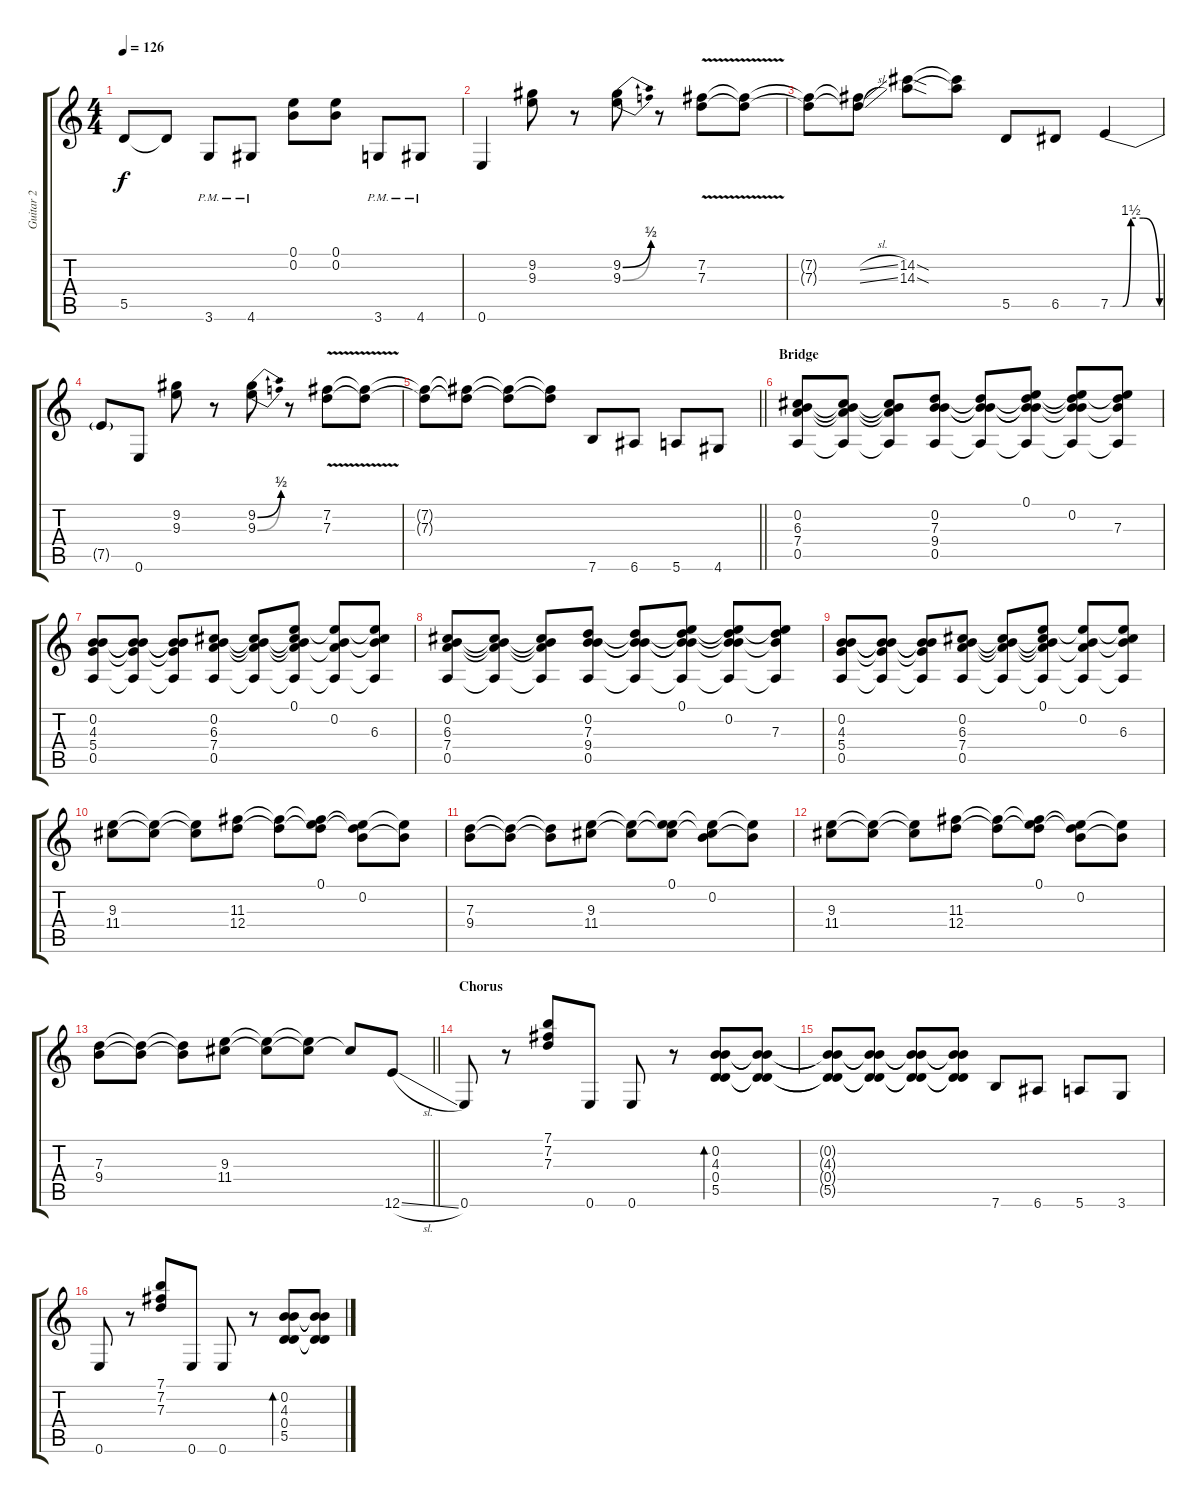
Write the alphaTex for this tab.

\track ("Guitar 2" "Guitar 2") {instrument overdrivenguitar}
\staff {score tabs}
\tuning (E4 B3 G3 D3 A2 E2) {hide}
\ts (4 4)
\tempo 126
\clef g2
\ks c
5.5{t}.8{dy f} 5.5{t}.8 3.6{pm}.8 4.6{pm}.8 (0.1 0.2).8 (0.1 0.2).8 3.6{pm}.8 4.6{pm}.8 |
0.6.4 (9.2 9.3).8 r.8 (9.2{be (bend 0 0 60 2)} 9.3{be (bend 0 0 60 3)}).8 r.8 (7.2{v} 7.3{v}).8 (7.2{t} 7.3{t}).8 |
(7.2{t} 7.3{t}).8 (7.2{sl t} 7.3{sl t}).8 (14.2{sod} 14.3{sod}).8 (14.2{t} 14.3{t}).8 5.5.8 6.5.8 7.5{be (custom 0 0 15 0 25 6 40 6 60 0)}.4 |
7.5{t}.8 0.6.8 (9.2 9.3).8 r.8 (9.2{be (bend 0 0 60 2)} 9.3{be (bend 0 0 60 3)}).8 r.8 (7.2{v} 7.3{v}).8 (7.2{t} 7.3{t}).8 |
\barLineRight lightlight
(7.2{t} 7.3{t}).8 (7.2{t} 7.3{t}).8 (7.2{t} 7.3{t}).8 (7.2{t} 7.3{t}).8 7.6.8 6.6.8 5.6.8 4.6.8 |
\section ("" "Bridge")
(0.2 6.3 7.4 0.5).8 (0.2{t} 6.3{t} 7.4{t} 0.5{t}).8 (0.2{t} 6.3{t} 7.4{t} 0.5{t}).8 (0.2 7.3 9.4 0.5).8 (0.2{t} 7.3{t} 9.4{t} 0.5{t}).8 (0.1 0.2{t} 7.3{t} 9.4{t} 0.5{t}).8 (0.1{t} 0.2 7.3{t} 9.4{t} 0.5{t}).8 (0.1{t} 0.2{t} 7.3 0.5{t}).8 |
(0.2 4.3 5.4 0.5).8 (0.2{t} 4.3{t} 5.4{t} 0.5{t}).8 (0.2{t} 4.3{t} 5.4{t} 0.5{t}).8 (0.2 6.3 7.4 0.5).8 (0.2{t} 6.3{t} 7.4{t} 0.5{t}).8 (0.1 0.2{t} 6.3{t} 7.4{t} 0.5{t}).8 (0.1{t} 0.2 7.4{t} 0.5{t}).8 (0.1{t} 0.2{t} 6.3 0.5{t}).8 |
(0.2 6.3 7.4 0.5).8 (0.2{t} 6.3{t} 7.4{t} 0.5{t}).8 (0.2{t} 6.3{t} 7.4{t} 0.5{t}).8 (0.2 7.3 9.4 0.5).8 (0.2{t} 7.3{t} 9.4{t} 0.5{t}).8 (0.1 0.2{t} 7.3{t} 9.4{t} 0.5{t}).8 (0.1{t} 0.2 7.3{t} 9.4{t} 0.5{t}).8 (0.1{t} 0.2{t} 7.3 0.5{t}).8 |
(0.2 4.3 5.4 0.5).8 (0.2{t} 4.3{t} 5.4{t} 0.5{t}).8 (0.2{t} 4.3{t} 5.4{t} 0.5{t}).8 (0.2 6.3 7.4 0.5).8 (0.2{t} 6.3{t} 7.4{t} 0.5{t}).8 (0.1 0.2{t} 6.3{t} 7.4{t} 0.5{t}).8 (0.1{t} 0.2 7.4{t} 0.5{t}).8 (0.1{t} 0.2{t} 6.3 0.5{t}).8 |
(9.3 11.4).8 (9.3{t} 11.4{t}).8 (9.3{t} 11.4{t}).8 (11.3 12.4).8 (11.3{t} 12.4{t}).8 (0.1 11.3{t} 12.4{t}).8 (0.1{t} 0.2 12.4{t}).8 (0.1{t} 0.2{t}).8 |
(7.3 9.4).8 (7.3{t} 9.4{t}).8 (7.3{t} 9.4{t}).8 (9.3 11.4).8 (9.3{t} 11.4{t}).8 (0.1 9.3{t} 11.4{t}).8 (0.1{t} 0.2 11.4{t}).8 (0.1{t} 0.2{t}).8 |
(9.3 11.4).8 (9.3{t} 11.4{t}).8 (9.3{t} 11.4{t}).8 (11.3 12.4).8 (11.3{t} 12.4{t}).8 (0.1 11.3{t} 12.4{t}).8 (0.1{t} 0.2 12.4{t}).8 (0.1{t} 0.2{t}).8 |
\barLineRight lightlight
(7.3 9.4).8 (7.3{t} 9.4{t}).8 (7.3{t} 9.4{t}).8 (9.3 11.4).8 (9.3{t} 11.4{t}).8 (9.3{t} 11.4{t}).8 11.4{t}.8 12.6{sl}.8 |
\section ("" "Chorus")
0.6.8 r.8 (7.1 7.2 7.3).8 0.6.8 0.6.8 r.8 (0.2 4.3 0.4 5.5).8{bd 30} (0.2{t} 4.3{t} 0.4{t} 5.5{t}).8 |
(0.2{t} 4.3{t} 0.4{t} 5.5{t}).8 (0.2{t} 4.3{t} 0.4{t} 5.5{t}).8 (0.2{t} 4.3{t} 0.4{t} 5.5{t}).8 (0.2{t} 4.3{t} 0.4{t} 5.5{t}).8 7.6.8 6.6.8 5.6.8 3.6.8 |
0.6.8 r.8 (7.1 7.2 7.3).8 0.6.8 0.6.8 r.8 (0.2 4.3 0.4 5.5).8{bd 30} (0.2{t} 4.3{t} 0.4{t} 5.5{t}).8
